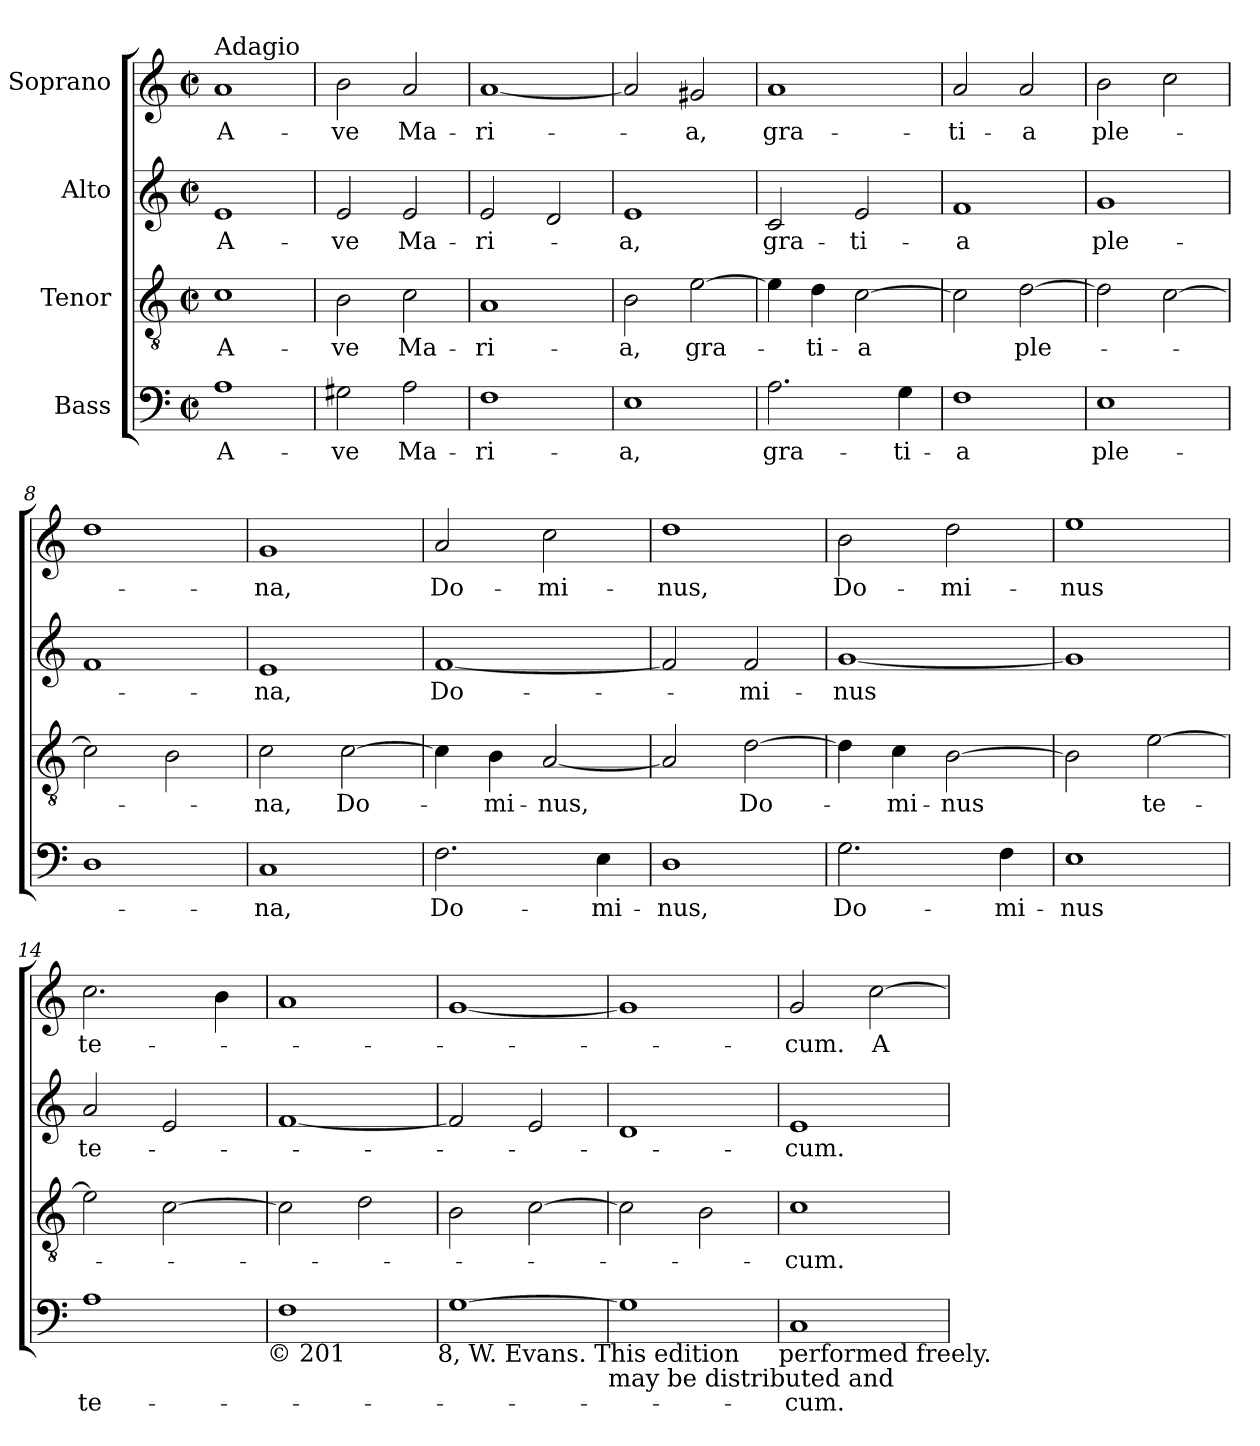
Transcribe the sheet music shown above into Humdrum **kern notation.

**kern	**text	**kern	**text	**kern	**text	**kern	**text
*part4	*part4	*part3	*part3	*part2	*part2	*part1	*part1
*staff4	*staff4	*staff3	*staff3	*staff2	*staff2	*staff1	*staff1
*I"Bass	*	*I"Tenor	*	*I"Alto	*	*I"Soprano	*
!!LO:PB:g=z
*stria5	*	*stria5	*	*stria5	*	*stria5	*
*clefF4	*	*clefGv2	*	*clefG2	*	*clefG2	*
*M2/2	*	*M2/2	*	*M2/2	*	*M2/2	*
*met(c|)	*	*met(c|)	*	*met(c|)	*	*met(c|)	*
*MM104	*	*MM104	*	*MM104	*	*MM104	*
=1	=1	=1	=1	=1	=1	=1	=1
!	!	!	!	!	!	!LO:TX:a:t=Adagio	!
!	!LO:LY:b:cj	!	!LO:LY:b:cj	!	!LO:LY:b:cj	!	!LO:LY:b:cj
1A	A-	1c	A-	1e	A-	1a	A-
=2	=2	=2	=2	=2	=2	=2	=2
!	!LO:LY:b:cj	!	!LO:LY:b:cj	!	!LO:LY:b:cj	!	!LO:LY:b:cj
2G#X\	-ve	2B\	-ve	2e/	-ve	2b\	-ve
!	!LO:LY:b:cj	!	!LO:LY:b:cj	!	!LO:LY:b:cj	!	!LO:LY:b:cj
2A\	Ma-	2c\	Ma-	2e/	Ma-	2a/	Ma-
=3	=3	=3	=3	=3	=3	=3	=3
!	!LO:LY:b:cj	!	!LO:LY:b:cj	!	!LO:LY:b:cj	!	!LO:LY:b:rj
1F	-ri-	1A	-ri-	2e/	-ri-	[<1a	-ri-
.	.	.	.	2d/	.	.	.
=4	=4	=4	=4	=4	=4	=4	=4
!	!LO:LY:b:cj	!	!LO:LY:b:cj	!	!LO:LY:b:cj	!	!
1E	-a,	2B\	-a,	1e	-a,	2a/]	.
!	!	!	!LO:LY:b:cj	!	!	!	!LO:LY:b:cj
.	.	[>2e\	gra-	.	.	2g#X/	-a,
=5	=5	=5	=5	=5	=5	=5	=5
!	!LO:LY:b:cj	!	!	!	!LO:LY:b:cj	!	!LO:LY:b:cj
2.A\	gra-	4e\]	.	2c/	gra-	1a	gra-
!	!	!	!LO:LY:b:cj	!	!	!	!
.	.	4d\	-ti-	.	.	.	.
!	!	!	!LO:LY:b:rj	!	!LO:LY:b:cj	!	!
.	.	[>2c\	-a	2e/	-ti-	.	.
!	!LO:LY:b:cj	!	!	!	!	!	!
4G\	-ti-	.	.	.	.	.	.
=6	=6	=6	=6	=6	=6	=6	=6
!	!LO:LY:b:rj	!	!	!	!LO:LY:b:rj	!	!LO:LY:b:cj
1F	-a	2c\]	.	1f	-a	2a/	-ti-
!	!	!	!LO:LY:b:cj	!	!	!	!LO:LY:b:cj
.	.	[<2d\	ple-	.	.	2a/	-a
!!LO:LB:g=z
=7	=7	=7	=7	=7	=7	=7	=7
!	!LO:LY:b:cj	!	!	!	!LO:LY:b:cj	!	!LO:LY:b:cj
1E	ple-	2d\]	.	1g	ple-	2b\	ple-
.	.	[>2c\	.	.	.	2cc\	.
=8	=8	=8	=8	=8	=8	=8	=8
1D	.	2c\]	.	1f	.	1dd	.
.	.	2B\	.	.	.	.	.
=9	=9	=9	=9	=9	=9	=9	=9
!	!LO:LY:b:cj	!	!LO:LY:b:cj	!	!LO:LY:b:cj	!	!LO:LY:b:cj
1C	-na,	2c\	-na,	1e	-na,	1g	-na,
!	!	!	!LO:LY:b:cj	!	!	!	!
.	.	[>2c\	Do-	.	.	.	.
=10	=10	=10	=10	=10	=10	=10	=10
!	!LO:LY:b:cj	!	!	!	!LO:LY:b:cj	!	!LO:LY:b:cj
2.F\	Do-	4c\]	.	[<1f	Do-	2a/	Do-
!	!	!	!LO:LY:b:cj	!	!	!	!
.	.	4B\	-mi-	.	.	.	.
!	!	!	!LO:LY:b:cj	!	!	!	!LO:LY:b:cj
.	.	[<2A/	-nus,	.	.	2cc\	-mi-
!	!LO:LY:b:cj	!	!	!	!	!	!
4E\	-mi-	.	.	.	.	.	.
=11	=11	=11	=11	=11	=11	=11	=11
!	!LO:LY:b:cj	!	!	!	!	!	!LO:LY:b:cj
1D	-nus,	2A/]	.	2f/]	.	1dd	-nus,
!	!	!	!LO:LY:b:cj	!	!LO:LY:b:cj	!	!
.	.	[>2d\	Do-	2f/	-mi-	.	.
=12	=12	=12	=12	=12	=12	=12	=12
!	!LO:LY:b:cj	!	!	!	!LO:LY:b:cj	!	!LO:LY:b:cj
2.G\	Do-	4d\]	.	[>1g	-nus	2b\	Do-
!	!	!	!LO:LY:b:cj	!	!	!	!
.	.	4c\	-mi-	.	.	.	.
!	!	!	!LO:LY:b:cj	!	!	!	!LO:LY:b:cj
.	.	[<2B\	-nus	.	.	2dd\	-mi-
!	!LO:LY:b:cj	!	!	!	!	!	!
4F\	-mi-	.	.	.	.	.	.
!!LO:LB:g=z
=13	=13	=13	=13	=13	=13	=13	=13
!	!LO:LY:b:cj	!	!	!	!	!	!LO:LY:b:cj
1E	-nus	2B\]	.	1g]	.	1ee	-nus
!	!	!	!LO:LY:b:cj	!	!	!	!
.	.	[>2e\	te-	.	.	.	.
=14	=14	=14	=14	=14	=14	=14	=14
!	!LO:LY:b:rj	!	!	!	!LO:LY:b:cj	!	!LO:LY:b:cj
1A	te-	2e\]	.	2a/	te-	2.cc\	te-
.	.	[>2c\	.	2e/	.	.	.
.	.	.	.	.	.	4b\	.
!LO:TX:b:t=© 201	!	!	!	!	!	!	!
=15	=15	=15	=15	=15	=15	=15	=15
1F	.	2c\]	.	[<1f	.	1a	.
.	.	2d\	.	.	.	.	.
!LO:TX:b:t=8, W. Evans. This edition	!	!	!	!	!	!	!
=16	=16	=16	=16	=16	=16	=16	=16
[>1G	.	2B\	.	2f/]	.	[<1g	.
.	.	[>2c\	.	2e/	.	.	.
!LO:TX:b:t=may be distributed and	!	!	!	!	!	!	!
=17	=17	=17	=17	=17	=17	=17	=17
1G]	.	2c\]	.	1d	.	1g]	.
.	.	2B\	.	.	.	.	.
!LO:TX:b:t=performed freely.	!	!	!	!	!	!	!
=18	=18	=18	=18	=18	=18	=18	=18
!	!LO:LY:b:cj	!	!LO:LY:b:cj	!	!LO:LY:b:cj	!	!LO:LY:b:cj
1C	-cum.	1c	-cum.	1e	-cum.	2g/	-cum.
!	!	!	!	!	!	!	!LO:LY:b:cj
.	.	.	.	.	.	[<2cc\	A-
=	=	=	=	=	=	=	=
*-	*-	*-	*-	*-	*-	*-	*-
